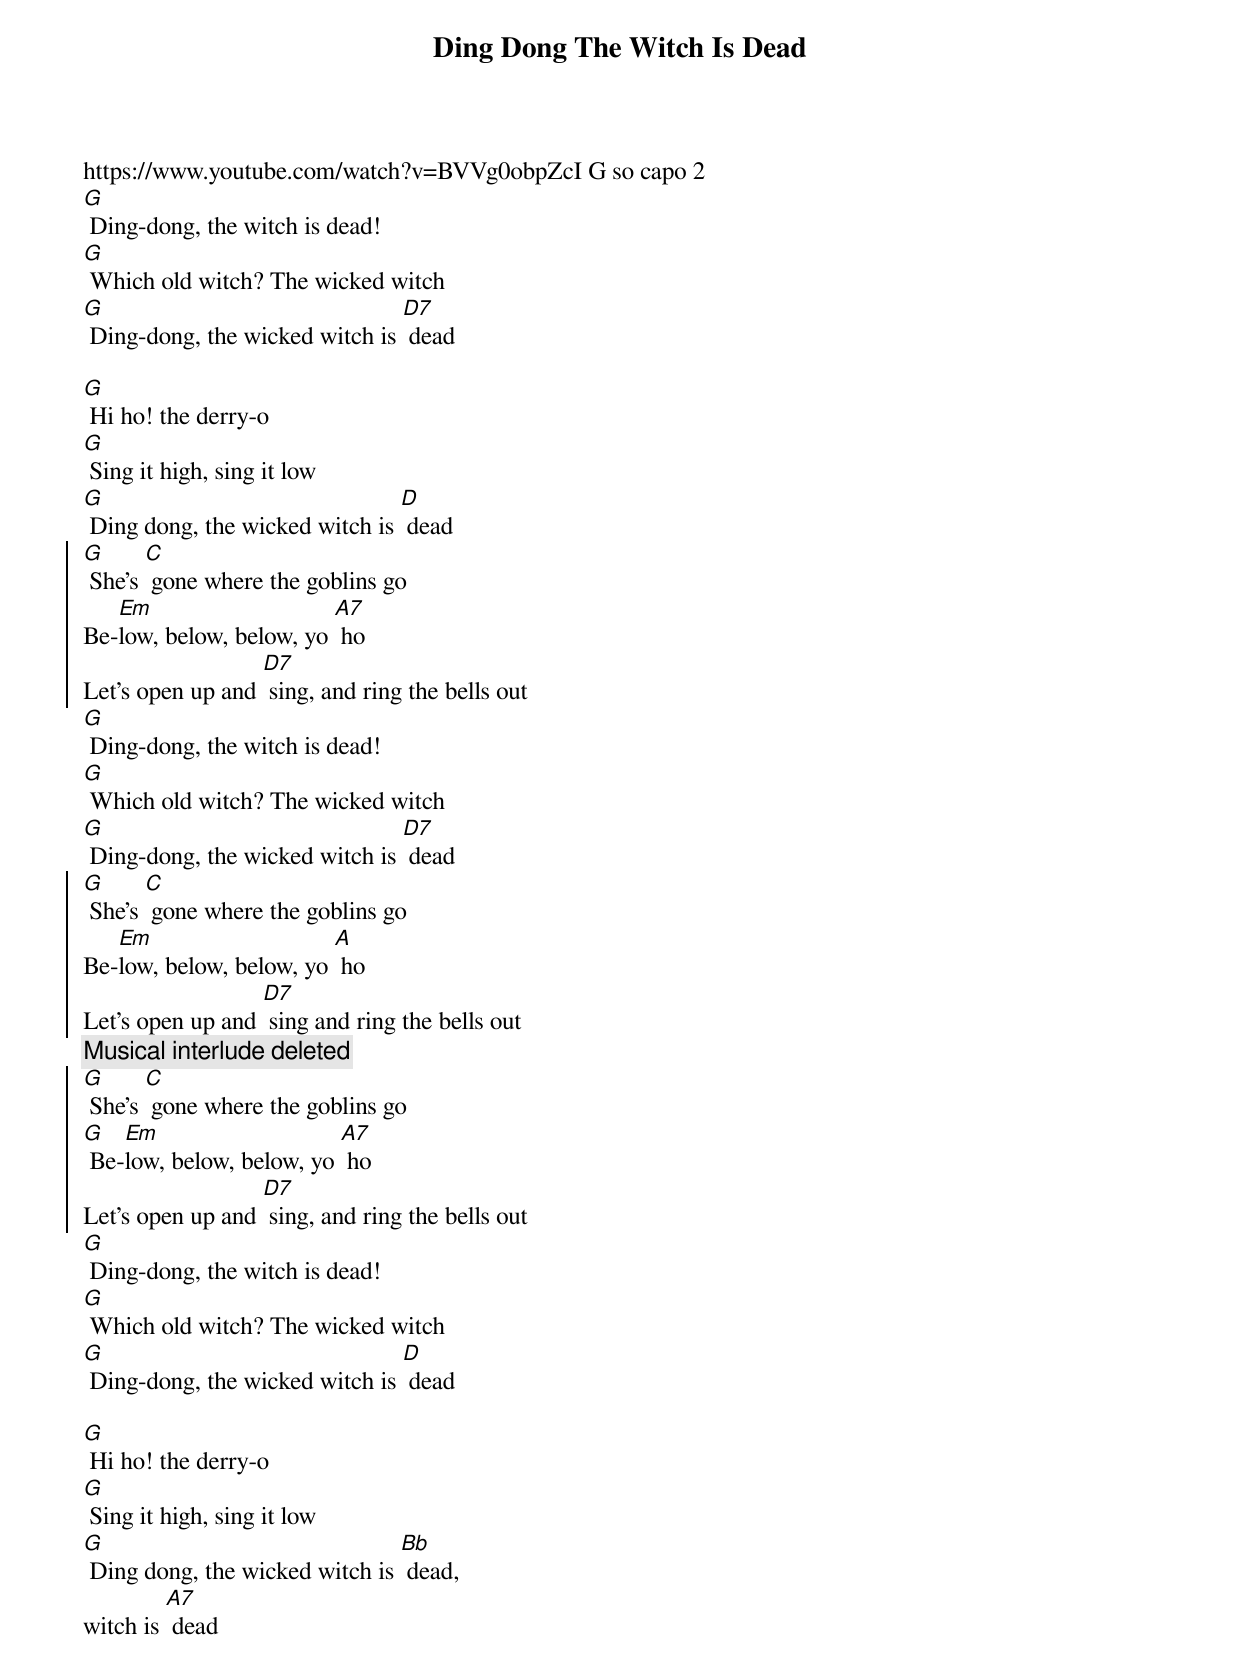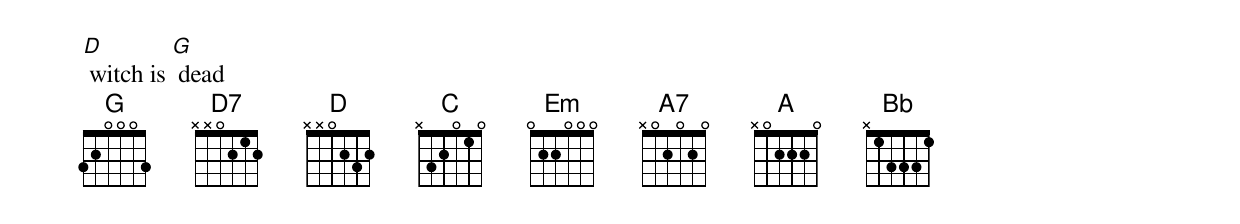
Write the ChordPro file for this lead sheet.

{t: Ding Dong The Witch Is Dead}
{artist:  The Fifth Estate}
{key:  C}
https://www.youtube.com/watch?v=BVVg0obpZcI G so capo 2
{c: }
[G] Ding-dong, the witch is dead!
[G] Which old witch? The wicked witch
[G] Ding-dong, the wicked witch is [D7] dead

[G] Hi ho! the derry-o
[G] Sing it high, sing it low
[G] Ding dong, the wicked witch is [D] dead
{soc}
[G] She's [C] gone where the goblins go
Be-[Em]low, below, below, yo [A7] ho
Let's open up and [D7] sing, and ring the bells out
{eoc}
[G] Ding-dong, the witch is dead!
[G] Which old witch? The wicked witch
[G] Ding-dong, the wicked witch is [D7] dead
{soc}
[G] She's [C] gone where the goblins go
Be-[Em]low, below, below, yo [A] ho
Let's open up and [D7] sing and ring the bells out
{eoc}
{c: Musical interlude deleted}
{soc}
[G] She's [C] gone where the goblins go
[G] Be-[Em]low, below, below, yo [A7] ho
Let's open up and [D7] sing, and ring the bells out
{eoc}
[G] Ding-dong, the witch is dead!
[G] Which old witch? The wicked witch
[G] Ding-dong, the wicked witch is [D] dead

[G] Hi ho! the derry-o
[G] Sing it high, sing it low
[G] Ding dong, the wicked witch is [Bb] dead,
witch is [A7] dead
[D] witch is [G] dead
